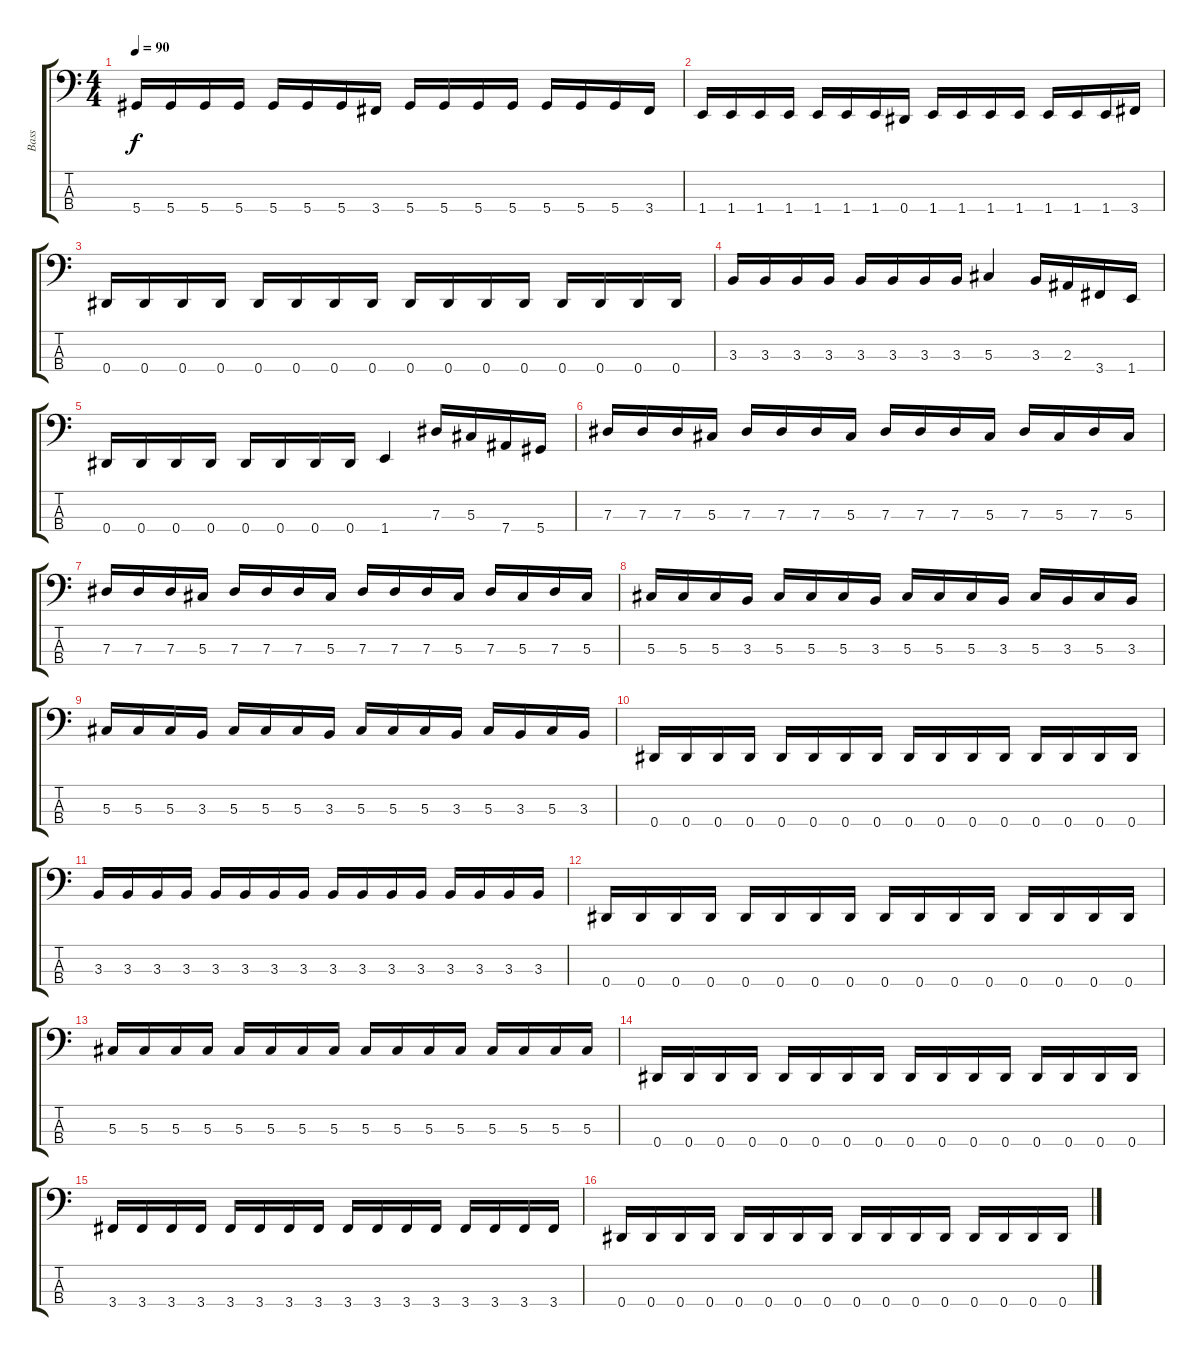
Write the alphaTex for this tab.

\track ("Bass" "Bass") {instrument electricbassfinger}
\staff {score tabs}
\tuning (Gb2 Db2 Ab1 Eb1) {hide}
\ts (4 4)
\tempo 90
\clef f4
\ks c
5.4.16{dy f} 5.4.16 5.4.16 5.4.16 5.4.16 5.4.16 5.4.16 3.4.16 5.4.16 5.4.16 5.4.16 5.4.16 5.4.16 5.4.16 5.4.16 3.4.16 |
1.4.16 1.4.16 1.4.16 1.4.16 1.4.16 1.4.16 1.4.16 0.4.16 1.4.16 1.4.16 1.4.16 1.4.16 1.4.16 1.4.16 1.4.16 3.4.16 |
0.4.16 0.4.16 0.4.16 0.4.16 0.4.16 0.4.16 0.4.16 0.4.16 0.4.16 0.4.16 0.4.16 0.4.16 0.4.16 0.4.16 0.4.16 0.4.16 |
3.3.16 3.3.16 3.3.16 3.3.16 3.3.16 3.3.16 3.3.16 3.3.16 5.3.4 3.3.16 2.3.16 3.4.16 1.4.16 |
0.4.16 0.4.16 0.4.16 0.4.16 0.4.16 0.4.16 0.4.16 0.4.16 1.4.4 7.3.16 5.3.16 7.4.16 5.4.16 |
7.3.16 7.3.16 7.3.16 5.3.16 7.3.16 7.3.16 7.3.16 5.3.16 7.3.16 7.3.16 7.3.16 5.3.16 7.3.16 5.3.16 7.3.16 5.3.16 |
7.3.16 7.3.16 7.3.16 5.3.16 7.3.16 7.3.16 7.3.16 5.3.16 7.3.16 7.3.16 7.3.16 5.3.16 7.3.16 5.3.16 7.3.16 5.3.16 |
5.3.16 5.3.16 5.3.16 3.3.16 5.3.16 5.3.16 5.3.16 3.3.16 5.3.16 5.3.16 5.3.16 3.3.16 5.3.16 3.3.16 5.3.16 3.3.16 |
5.3.16 5.3.16 5.3.16 3.3.16 5.3.16 5.3.16 5.3.16 3.3.16 5.3.16 5.3.16 5.3.16 3.3.16 5.3.16 3.3.16 5.3.16 3.3.16 |
0.4.16 0.4.16 0.4.16 0.4.16 0.4.16 0.4.16 0.4.16 0.4.16 0.4.16 0.4.16 0.4.16 0.4.16 0.4.16 0.4.16 0.4.16 0.4.16 |
3.3.16 3.3.16 3.3.16 3.3.16 3.3.16 3.3.16 3.3.16 3.3.16 3.3.16 3.3.16 3.3.16 3.3.16 3.3.16 3.3.16 3.3.16 3.3.16 |
0.4.16 0.4.16 0.4.16 0.4.16 0.4.16 0.4.16 0.4.16 0.4.16 0.4.16 0.4.16 0.4.16 0.4.16 0.4.16 0.4.16 0.4.16 0.4.16 |
5.3.16 5.3.16 5.3.16 5.3.16 5.3.16 5.3.16 5.3.16 5.3.16 5.3.16 5.3.16 5.3.16 5.3.16 5.3.16 5.3.16 5.3.16 5.3.16 |
0.4.16 0.4.16 0.4.16 0.4.16 0.4.16 0.4.16 0.4.16 0.4.16 0.4.16 0.4.16 0.4.16 0.4.16 0.4.16 0.4.16 0.4.16 0.4.16 |
3.4.16 3.4.16 3.4.16 3.4.16 3.4.16 3.4.16 3.4.16 3.4.16 3.4.16 3.4.16 3.4.16 3.4.16 3.4.16 3.4.16 3.4.16 3.4.16 |
0.4.16 0.4.16 0.4.16 0.4.16 0.4.16 0.4.16 0.4.16 0.4.16 0.4.16 0.4.16 0.4.16 0.4.16 0.4.16 0.4.16 0.4.16 0.4.16
